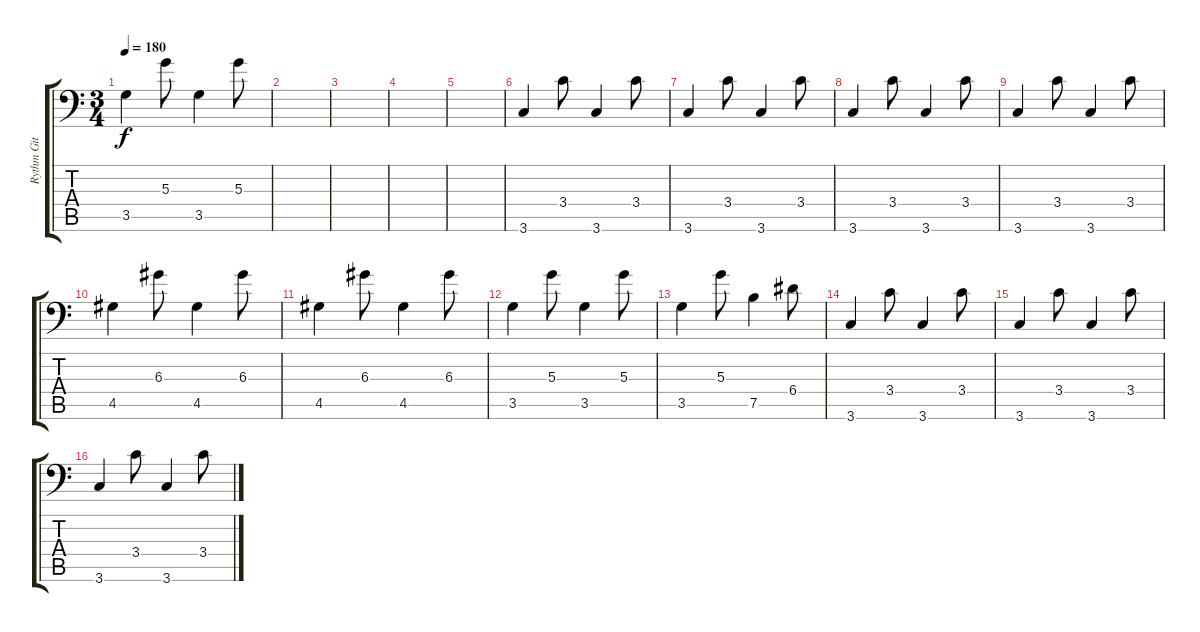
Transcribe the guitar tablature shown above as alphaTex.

\track ("Rythm Git 1" "Rythm Git ") {instrument distortionguitar}
\staff {score tabs}
\tuning (B3 Gb3 D3 A2 E2 A1) {hide}
\ts (3 4)
\tempo 180
\clef f4
\ks c
3.5.4{dy f} 5.3.8 3.5.4 5.3.8 |
|
|
|
|
3.6.4 3.4.8 3.6.4 3.4.8 |
3.6.4 3.4.8 3.6.4 3.4.8 |
3.6.4 3.4.8 3.6.4 3.4.8 |
3.6.4 3.4.8 3.6.4 3.4.8 |
4.5.4 6.3.8 4.5.4 6.3.8 |
4.5.4 6.3.8 4.5.4 6.3.8 |
3.5.4 5.3.8 3.5.4 5.3.8 |
3.5.4 5.3.8 7.5.4 6.4.8 |
3.6.4 3.4.8 3.6.4 3.4.8 |
3.6.4 3.4.8 3.6.4 3.4.8 |
3.6.4 3.4.8 3.6.4 3.4.8
